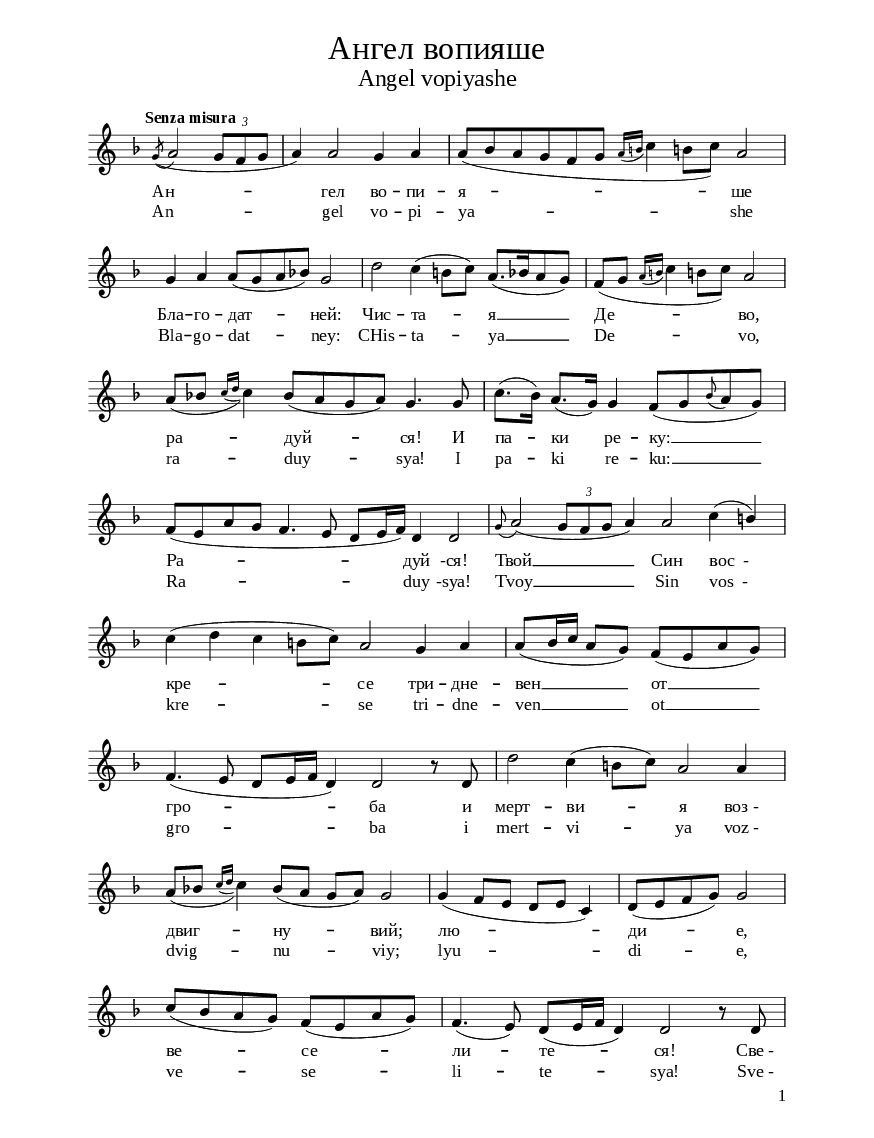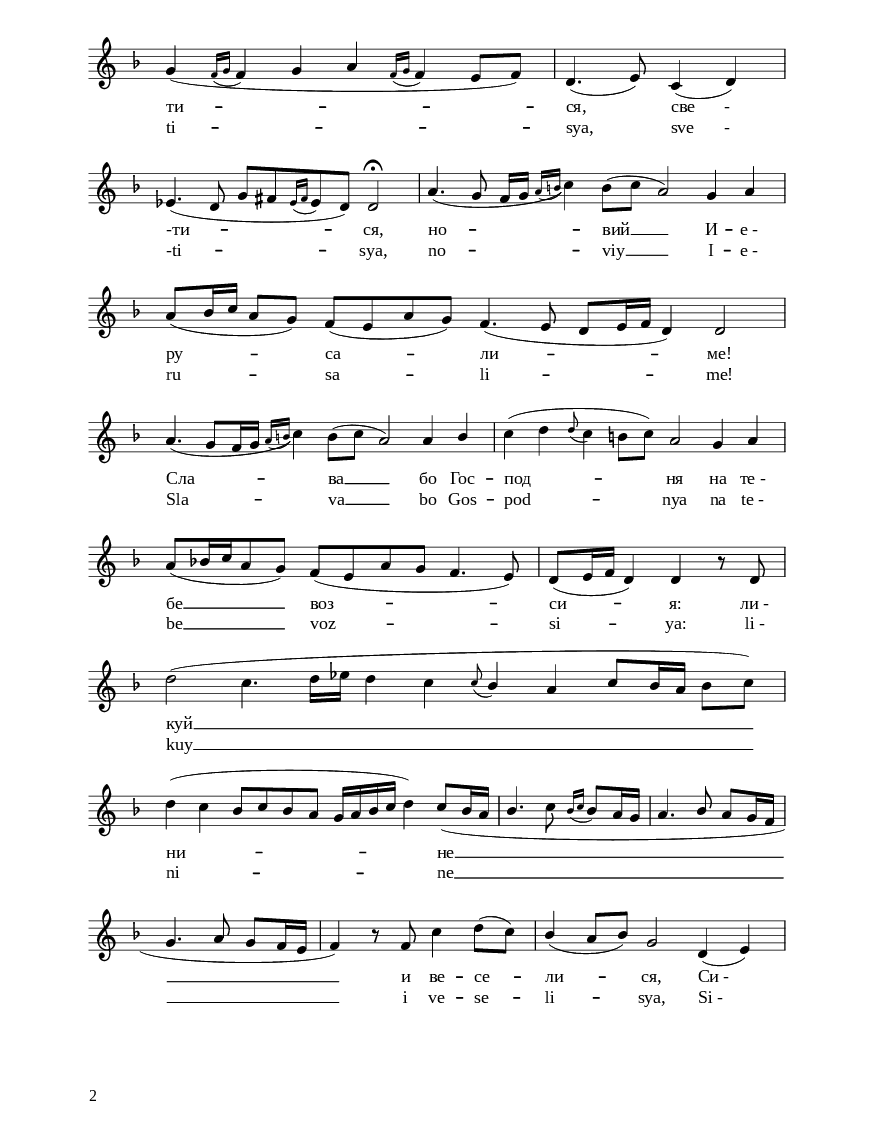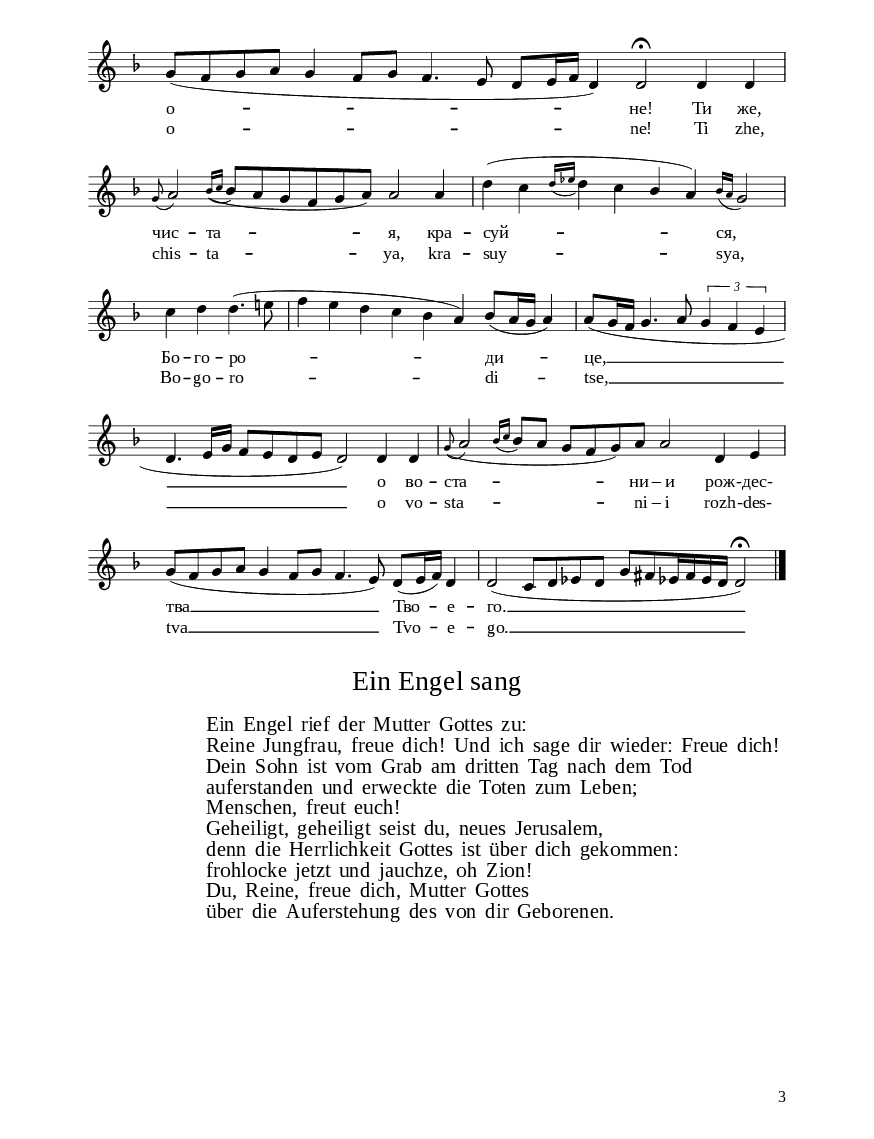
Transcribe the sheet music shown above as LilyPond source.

\version "2.24.0"

% include paper part and global functions
\include "include/globals.ily"

\bookpart {
  \include "include/bookpart-paper.ily"
  \score {
    \include "include/score-layout.ily"

    \new Voice \relative c' {
      \clef treble
      \key d \minor
      \tempo "Senza misura"
      \autoBeamOff
      \omit Score.TimeSignature
      \cadenzaOn % allows custom bar lines


      \acciaccatura g'8 (a2 \tuplet 3/2 { g8 [f g] } \bar "|"
      a4) a2 g4 a4 \bar "|"
      \slurDown a8( [bes a g f g] \acciaccatura { a16 [b] } c4 b!8 [c]) a2 \bar "|" \break

      \slurNeutral g4 a a8 ([g a bes]) g2 \bar "|"
      d'2 c4 (b8 [c]) a8. ([bes16 a8 g]) \bar "|"
      \slurDown f8([ g] \acciaccatura { a16 [b] } c4 b!8[ c]) a2 \bar "|"  \break

      a8( [bes] \acciaccatura { c16 [d] } c4) bes8( [a g a]) g4. g8 \bar "|"
      \slurNeutral c8.( [bes16]) a8.( [g16]) g4 f8( [g \appoggiatura bes a g]) \bar "|"  \break

      f8( [e a g] f4. e8 d [e16 f]) d4 d2 \bar "|"
      \appoggiatura g8  a2( \tuplet 3/2 { g8 [f g] } a4) a2 c4( \stemUp b) \bar "|"  \break

      \stemNeutral c4( d  c b!8 [c]) a2 g4 a \bar "|"
      \stemUp a8( [b16 c] a8 [g]) f( [e a g]) \bar "|"  \break

      f4.( e8 d[ e16 f] d4) d2 r8 d \bar "|"
      \stemNeutral d'2 c4( b!8[ c]) a2 a4 \bar "|"  \break

      \slurDown a8([bes] \acciaccatura { c16 [d] } c4) bes8( [a] g [a]) g2 \bar "|"
      g4( f8 [e] d [e] c4) \bar "|"
      d8([ e f g]) g2 \bar "|"  \break

      c8([ bes a g]) f([ e a g]) \bar "|"
      f4.( e8) d([ e16 f] d4) d2 r8 d \bar "|"  \break
      \pageBreak

      g4( \acciaccatura { f16 [g] } f4 g a \acciaccatura { f16 [g] } f4 e8[  f]) \bar "|"
      d4.( e8) c4( d) \bar "|"  \break

      ees4.( d8 g8[ fis \acciaccatura { ees16 [fis] }  ees8 d]) d2\fermata \bar "|"
      a'4.( g8 fis16[ g] \acciaccatura { a16 [b] } c4) \slurNeutral b8([ c] a2) g4 a4 \bar "|"  \break

      \stemUp a8([ b16 c] a8  [g]) fis8([ ees a g]) fis4.( ees8 d[ ees16 fis] d4) d2 \bar "|"  \break

      \stemNeutral \slurDown a'4.( g8[ fis16 g] \acciaccatura { a16 [b!] } c4) \slurNeutral b8([ c]  a2)  a4 \stemUp b \bar "|"
      \stemNeutral c4( d \appoggiatura d8 c4 b!8[ c]) a2 g4 a \bar "|"  \break

      a8([ bes16 c a8 g]) fis([ ees a g] fis4. ees8) \bar "|"
      d8([ ees16 fis] d4) d r8 d \bar "|"  \break

      d'2( c4. d16[ ees] d4 c \appoggiatura c8 \stemUp bes4 a c8[ bes16 a]  \stemNeutral bes8[ c]) \bar "|"  \break

      d4( c \stemUp bes8[ c bes a] g16[ a bes c] \stemNeutral d4) \stemUp \slurDown c8([ bes16 a] \bar "|" \noBreak
      bes4. \stemNeutral c8 \acciaccatura { bes16 [c] } \stemUp bes8[ a16 g]  \bar "|" \noBreak
      a4. bes8 a[ g16 fis] \bar "|" \break

      g4. a8 g8[ fis16 ees] \bar "|"
      fis4) r8 fis \stemNeutral \slurNeutral c'4 d8([ c])  \bar "|"
      \stemUp bes4( a8[ bes]) g2 d4( ees)  \bar "|" \break
      \pageBreak

      g8([ fis g a] g4 fis8[ g] fis4. ees8 d8[ ees16 fis] d4) d2\fermata d4 d  \bar "|" \break

      \appoggiatura g8 a2 \acciaccatura { bes16([ c] } bes8[ a g fis g a]) a2 a4 \bar "|"
      \stemNeutral d4( c \acciaccatura { d16[ ees!]} d4 c \stemUp bes a) \acciaccatura { bes16[ a] } g2 \bar "|" \break

      \stemNeutral c4 d d4.( e8 \bar "|" \noBreak
      f4 e d c bes a) bes8([ a16 g] a4) \bar "|" \noBreak
      a8([ g16 fis] g4. a8 \tuplet 3/2 { g4 fis ees } \bar "|" \break

      d4. ees16[ g] fis8[ ees d ees] d2) d4 d \bar "|" \noBreak
      \appoggiatura g8( a2 \acciaccatura { bes16[ c] } bes8[ a] g8[ fis g) a] a2 d,4 ees \bar "|" \break

      g8([ fis g a] g4 fis8[ g] fis4. ees8) d([ ees16 fis)] d4 \bar "|" \noBreak
      d2( c8[  d ees! d] g8[ fis! ees!16 fis  ees d] d2)\fermata \bar "|."

      %\pageBreak
    }

    \addlyrics {
      Ан -- гел во -- пи -- я -- -- -- ше
      Бла -- го -- дат -- ней: Чис -- та -- я __ Де -- во,
      ра -- дуй -- ся! И па -- ки ре -- ку: __
      Ра -- -- дуй -ся! Твой __ Син "вос  -"
      кре -- -- се три -- дне -- вен __  от __
      гро -- ба и мерт -- ви -- я "воз -"
      двиг -- ну -- вий; лю -- -- ди -- е,
      ве -- се -- ли -- те -- ся! "Све -"
      ти -- -- -- -- -- -- ся, "све       -"
      "-ти" --  -- ся, но -- -- вий __ И -- "е -"
      ру -- -- са -- ли -- -- -- ме!
      Сла -- ва __ бо Гос -- под -- ня на "те -"
      бе __ воз -- -- си -- я: "ли -"
      куй __ ни -- -- не __
      и ве -- се -- ли -- ся, "Си -"
      о -- -- -- -- -- -- не! Ти же,
      чис -- та -- я, кра -- суй -- -- ся,
      Бо -- го -- ро -- -- -- ди -- це, __
      о во -- ста -- "ни – и      " рож -- "-дес-"
      тва __ Тво -- е -- го. __
    }

    \addlyrics {
      An -- gel vo -- pi -- ya -- -- -- she
      Bla -- go -- dat -- ney: CHis -- ta -- ya __ De -- vo,
      ra -- duy -- sya! I pa -- ki re -- ku: __
      Ra -- -- duy -sya! Tvoy __ Sin "vos  -"
      kre -- -- se tri -- dne -- ven __  ot __
      gro -- ba i mert -- vi -- ya "voz -"
      dvig -- nu -- viy; lyu -- -- di -- e,
      ve -- se -- li -- te -- sya! "Sve -"
      ti -- -- -- -- -- -- sya, "sve       -"
      "-ti" --  -- sya, no -- -- viy __ I -- "e -"
      ru -- -- sa -- li -- -- -- me!
      Sla -- va __ bo Gos -- pod -- nya na "te -"
      be __ voz -- -- si -- ya: "li -"
      kuy __ ni -- -- ne __
      i ve -- se -- li -- sya, "Si -"
      o -- -- -- -- -- -- ne! Ti zhe,
      chis -- ta -- ya, kra -- suy -- -- sya,
      Bo -- go -- ro -- -- -- di -- tse, __
      o vo -- sta -- "ni – i      " rozh -- "-des-"
      tva __ Tvo -- e -- go. __
    }

    \header {
      title = \titleFunc "Ангел вопияше" "Angel vopiyashe"
    }

    \midi{}

  } % score

  
  % include foreign translation(s) of the song
  \version "2.24.0"

\markup \fill-line { \fontsize #deTitleFontSize "Ein Engel sang" }
\markup \null
\markup \null
\markup \fontsize #deCoupletFontSize {
  \hspace #10
  \override #`(baseline-skip . ,deCoupletBaselineSkip)

  \column {

    \line { " "Ein Engel rief der Mutter Gottes zu:}

    \line { " "Reine Jungfrau, freue dich! Und ich sage dir wieder: Freue dich!}

    \line { " "Dein Sohn ist vom Grab am dritten Tag nach dem Tod}

    \line { " "auferstanden und erweckte die Toten zum Leben;}

    \line { " "Menschen, freut euch!}


    \line { " "Geheiligt, geheiligt seist du, neues Jerusalem, }

    \line { " "denn die Herrlichkeit Gottes ist über dich gekommen: }

    \line { " "frohlocke jetzt und jauchze, oh Zion!}

    \line { " "Du, Reine, freue dich, Mutter Gottes}

    \line { " "über die Auferstehung des von dir Geborenen.}


  }

}


} % bookpart
